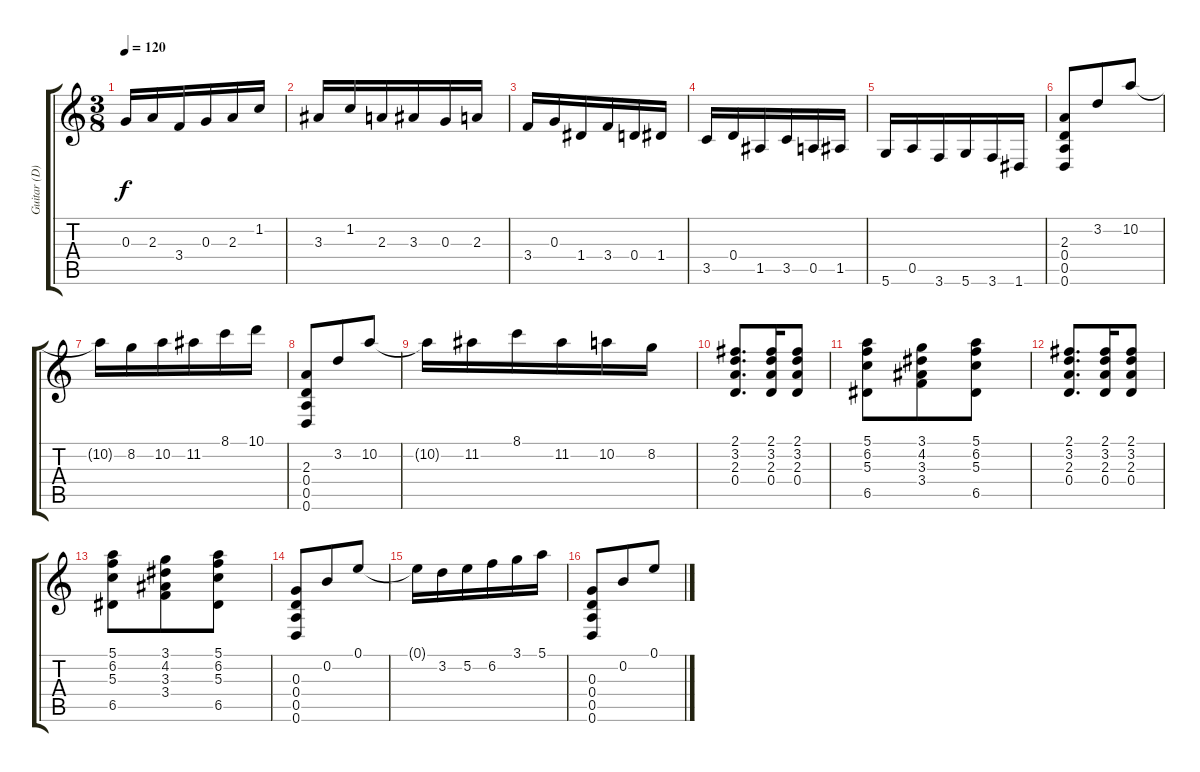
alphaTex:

\track ("Guitar (D)" "Guitar (D)") {instrument acousticguitarnylon}
\staff {score tabs}
\tuning (E4 B3 G3 D3 A2 D2) {hide}
\ts (3 8)
\tempo 120
\clef g2
\ks aminor
0.3.16{dy f} 2.3.16 3.4.16 0.3.16 2.3.16 1.2.16 |
3.3.16 1.2.16 2.3.16 3.3.16 0.3.16 2.3.16 |
3.4.16 0.3.16 1.4.16 3.4.16 0.4.16 1.4.16 |
3.5.16 0.4.16 1.5.16 3.5.16 0.5.16 1.5.16 |
5.6.16 0.5.16 3.6.16 5.6.16 3.6.16 1.6.16 |
(2.3 0.4 0.5 0.6).8 3.2.8 10.2.8 |
10.2{t}.16 8.2.16 10.2.16 11.2.16 8.1.16 10.1.16 |
(2.3 0.4 0.5 0.6).8 3.2.8 10.2.8 |
10.2{t}.16 11.2.16 8.1.16 11.2.16 10.2.16 8.2.16 |
(2.1 3.2 2.3 0.4).8{d} (2.1 3.2 2.3 0.4).16 (2.1 3.2 2.3 0.4).8 |
(5.1 6.2 5.3 6.5).8 (3.1 4.2 3.3 3.4).8 (5.1 6.2 5.3 6.5).8 |
(2.1 3.2 2.3 0.4).8{d} (2.1 3.2 2.3 0.4).16 (2.1 3.2 2.3 0.4).8 |
(5.1 6.2 5.3 6.5).8 (3.1 4.2 3.3 3.4).8 (5.1 6.2 5.3 6.5).8 |
(0.3 0.4 0.5 0.6).8 0.2.8 0.1.8 |
0.1{t}.16 3.2.16 5.2.16 6.2.16 3.1.16 5.1.16 |
(0.3 0.4 0.5 0.6).8 0.2.8 0.1.8
